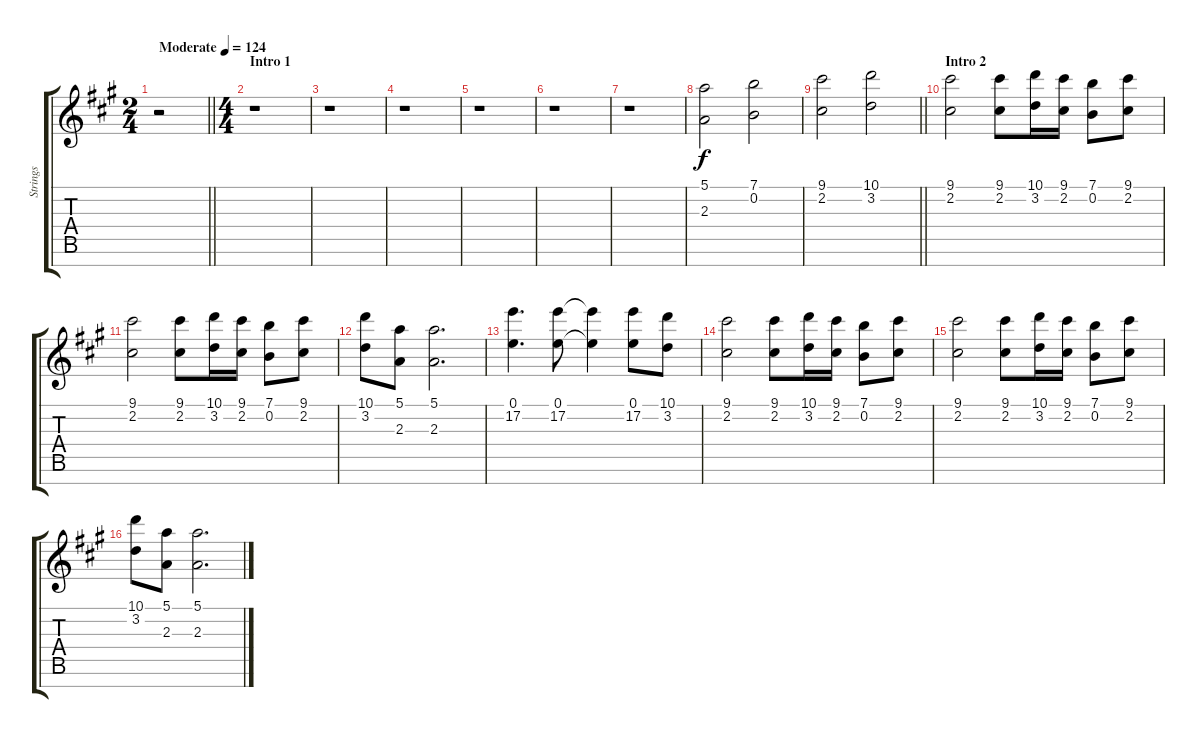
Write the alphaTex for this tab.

\track ("Strings" "Strings") {instrument stringensemble1}
\staff {score tabs}
\tuning (E5 B4 G4 D4 A3 E3 B2) {hide}
\ts (2 4)
\tempo (124 "Moderate")
\clef g2
\barLineRight lightlight
\ks a
r.2{dy f instrument stringensemble1} |
\ts (4 4)
\section ("" "Intro 1")
r.1 |
r.1 |
r.1 |
r.1 |
r.1 |
r.1 |
(5.1 2.3).2 (7.1 0.2).2 |
\barLineRight lightlight
(9.1 2.2).2 (10.1 3.2).2 |
\section ("" "Intro 2")
(9.1 2.2).2 (9.1 2.2).8 (10.1 3.2).16 (9.1 2.2).16 (7.1 0.2).8 (9.1 2.2).8 |
(9.1 2.2).2 (9.1 2.2).8 (10.1 3.2).16 (9.1 2.2).16 (7.1 0.2).8 (9.1 2.2).8 |
(10.1 3.2).8 (5.1 2.3).8 (5.1 2.3).2{d} |
(0.1 17.2).4{d} (0.1 17.2).8 (0.1{t} 17.2{t}).4 (0.1 17.2).8 (10.1 3.2).8 |
(9.1 2.2).2 (9.1 2.2).8 (10.1 3.2).16 (9.1 2.2).16 (7.1 0.2).8 (9.1 2.2).8 |
(9.1 2.2).2 (9.1 2.2).8 (10.1 3.2).16 (9.1 2.2).16 (7.1 0.2).8 (9.1 2.2).8 |
(10.1 3.2).8 (5.1 2.3).8 (5.1 2.3).2{d}
